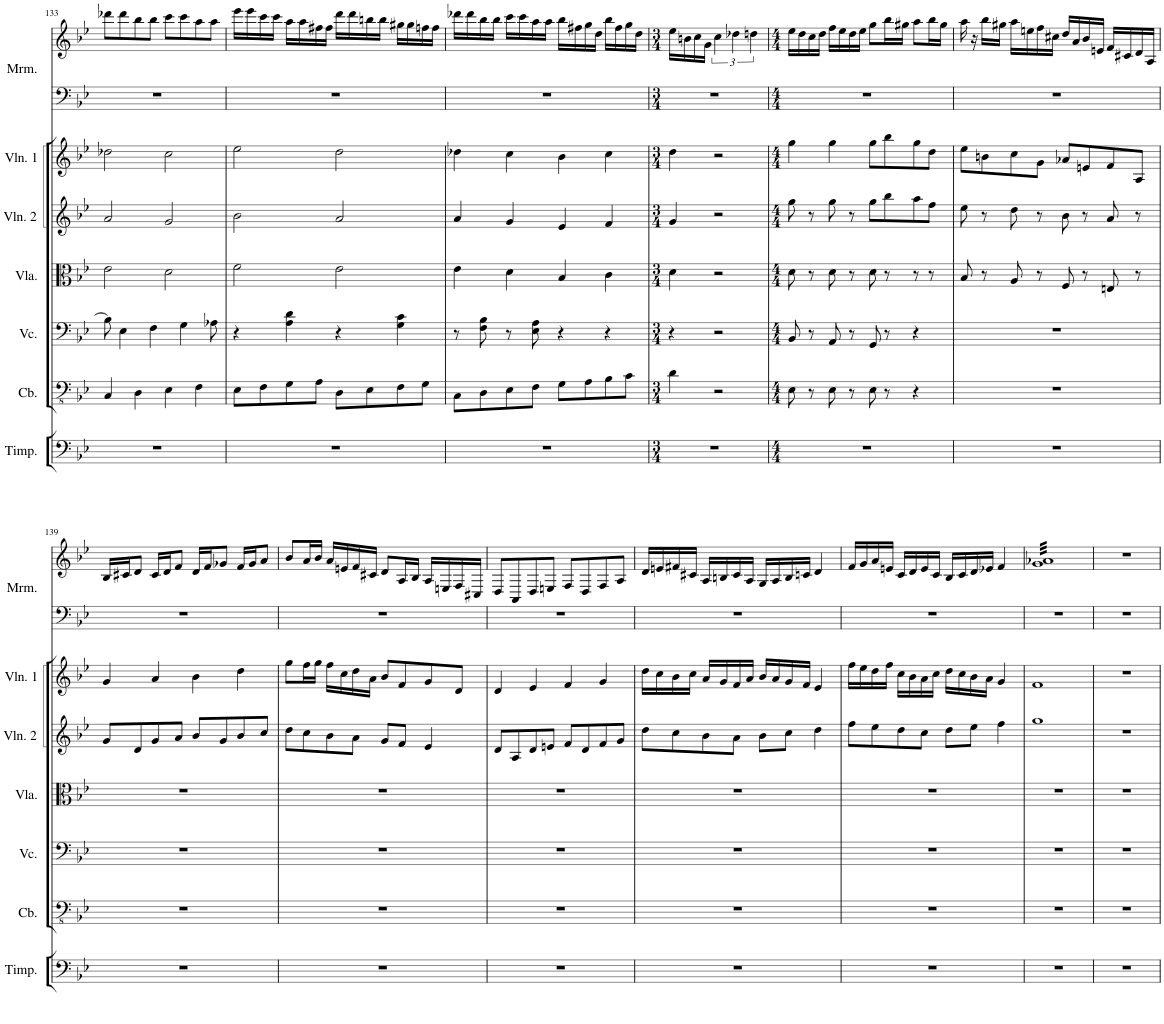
**kern	**kern	**kern	**kern	**kern	**kern
*part6	*part5	*part4	*part3	*part2	*part1
*staff6	*staff5	*staff4	*staff3	*staff2	*staff1
*I"Contrabass	*I"Violoncello	*I"Viola	*I"Violin 2	*I"Violin 1	*I"Marimba
*I'Cb.	*I'Vc.	*I'Vla.	*I'Vln. 2	*I'Vln. 1	*I'Mrm.
!!LO:PB:g=z
*clefFv4	*clefF4	*clefC3	*clefG2	*clefG2	*clefG2
*ITrd7c12	*	*	*	*	*
*k[b-e-]	*k[b-e-]	*k[b-e-]	*k[b-e-]	*k[b-e-]	*k[b-e-]
*M4/4	*M4/4	*M4/4	*M4/4	*M4/4	*M4/4
=133	=133	=133	=133	=133	=133
4CC/	8B-\]	2e-\	2a/	2dd-X\	8ddd-X\L
.	4E-\	.	.	.	8ddd-\
4DD\	.	.	.	.	8bb-\
.	4F\	.	.	.	8bb-\J
4EE-\	.	2d\	2g/	2cc\	8ccc\L
.	4G\	.	.	.	8ccc\
4FF\	.	.	.	.	8aa\
.	8A-X\	.	.	.	8aa\J
=134	=134	=134	=134	=134	=134
8EE-\L	4r	2f\	2b-\	2ee-\	16eee-\LL
.	.	.	.	.	16eee-\
8FF\	.	.	.	.	16ccc\
.	.	.	.	.	16ccc\JJ
8GG\	4A\ 4d\	.	.	.	16aa\LL
.	.	.	.	.	16aa\
8AA\J	.	.	.	.	16ff#X\
.	.	.	.	.	16ff#\JJ
8DD\L	4r	2e-\	2a/	2dd\	16ddd\LL
.	.	.	.	.	16ddd\
8EE-\	.	.	.	.	16bbn\
.	.	.	.	.	16bb\JJ
8FF\	4G\ 4c\	.	.	.	16gg#X\LL
.	.	.	.	.	16gg#\
8GG\J	.	.	.	.	16ffn\
.	.	.	.	.	16ff\JJ
=135	=135	=135	=135	=135	=135
8CC\L	8r	4e-\	4a/	4dd-X\	16ddd-X\LL
.	.	.	.	.	16ddd-\
8DD\	8F\ 8B-\	.	.	.	16bb-\
.	.	.	.	.	16bb-\JJ
8EE-\	8r	4d\	4g/	4cc\	16ccc\LL
.	.	.	.	.	16ccc\
8FF\J	8E-\ 8A\	.	.	.	16aa\
.	.	.	.	.	16aa\JJ
8GG\L	4r	4B-/	4e-/	4b-\	16bb-\LL
.	.	.	.	.	16ff#X\
8AA\	.	.	.	.	16gg\
.	.	.	.	.	16dd\JJ
8BB-\	4r	4c\	4f/	4cc\	16bb-\LL
.	.	.	.	.	16ff#\
8C\J	.	.	.	.	16gg\
.	.	.	.	.	16dd\JJ
=136	=136	=136	=136	=136	=136
*M3/4	*M3/4	*M3/4	*M3/4	*M3/4	*M3/4
4D\	4r	4d\	4g/	4dd\	16ee-\LL
.	.	.	.	.	16bn\
.	.	.	.	.	16cc\
.	.	.	.	.	16g\JJ
2r	2r	2r	2r	2r	6cc\
.	.	.	.	.	6dd-X\
.	.	.	.	.	6ddn\
=137	=137	=137	=137	=137	=137
*M4/4	*M4/4	*M4/4	*M4/4	*M4/4	*M4/4
8EE-\	8BB-/	8d\	8gg\	4gg\	16ee-\LL
.	.	.	.	.	16dd\
8r	8r	8r	8r	.	16cc\
.	.	.	.	.	16dd\JJ
8EE-\	8AA/	8d\	8gg\	4gg\	16ff\LL
.	.	.	.	.	16ee-\
8r	8r	8r	8r	.	16dd\
.	.	.	.	.	16ee-\JJ
8EE-\	8GG/	8d\	8gg\L	8gg\L	8gg\L
8r	8r	8r	8bb-\	8bb-\	16bb-\L
.	.	.	.	.	16gg#X\JJ
4r	4r	8r	8aa\	8gg\	8aa\L
.	.	8r	8ff\J	8dd\J	16bb-\L
.	.	.	.	.	16gg#\JJ
=138	=138	=138	=138	=138	=138
1r	1r	8B-/	8ee-\	8ee-\L	16aa\
.	.	.	.	.	16r
.	.	8r	8r	8bn\	16bb-\LL
.	.	.	.	.	16gg#X\JJ
.	.	8A/	8dd\	8cc\	16aa\LL
.	.	.	.	.	16een\
.	.	8r	8r	8g\J	16ff\
.	.	.	.	.	16cc#X\JJ
.	.	8F/	8b-\	8a-X/L	16dd/LL
.	.	.	.	.	16a/
.	.	8r	8r	8en/	16b-/
.	.	.	.	.	16en/JJ
.	.	8En/	8a/	8f/	16f/LL
.	.	.	.	.	16c#X/
.	.	8r	8r	8A/J	16d/
.	.	.	.	.	16A/JJ
!!LO:LB:g=z
=139	=139	=139	=139	=139	=139
1r	1r	1r	8g/L	4g/	16B-/LL
.	.	.	.	.	16c#X/J
.	.	.	8d/	.	8d/J
.	.	.	8g/	4a/	16c#/LL
.	.	.	.	.	16d/J
.	.	.	8a/J	.	8f/J
.	.	.	8b-/L	4b-\	16d/LL
.	.	.	.	.	16f/J
.	.	.	8g/	.	8g-X/J
.	.	.	8b-/	4dd\	16f/LL
.	.	.	.	.	16g-/J
.	.	.	8cc/J	.	8a/J
=140	=140	=140	=140	=140	=140
1r	1r	1r	8dd\L	8gg\L	8b-/L
.	.	.	8cc\	16ff\L	16a/L
.	.	.	.	16gg\JJ	16b-/JJ
.	.	.	8b-\	16ff\LL	16a/LL
.	.	.	.	16cc\	16en/
.	.	.	8a\J	16dd\	16f/
.	.	.	.	16a\JJ	16c#X/JJ
.	.	.	8g/L	8b-/L	8d/L
.	.	.	8f/J	8f/	16A/L
.	.	.	.	.	16B-/JJ
.	.	.	4e-/	8g/	16A/LL
.	.	.	.	.	16En/
.	.	.	.	8d/J	16F/
.	.	.	.	.	16C#X/JJ
=141	=141	=141	=141	=141	=141
1r	1r	1r	8d/L	4d/	8D/L
.	.	.	8A/	.	8AA/
.	.	.	8d/	4e-/	8D/
.	.	.	8en/J	.	8En/J
.	.	.	8f/L	4f/	8F/L
.	.	.	8d/	.	8D/
.	.	.	8f/	4g/	8F/
.	.	.	8g/J	.	8A/J
=142	=142	=142	=142	=142	=142
1r	1r	1r	8dd\L	16dd\LL	16d/LL
.	.	.	.	16cc\	16en/
.	.	.	8cc\	16b-\	16f#X/
.	.	.	.	16cc\JJ	16c#X/JJ
.	.	.	8b-\	16a/LL	16A/LL
.	.	.	.	16g/	16Bn/
.	.	.	8a\J	16f/	16c#/
.	.	.	.	16a/JJ	16A/JJ
.	.	.	8b-\L	16b-/LL	16G/LL
.	.	.	.	16a/	16A/
.	.	.	8cc\J	16g/	16B/
.	.	.	.	16f/JJ	16cn/JJ
.	.	.	4dd\	4e-/	4d/
=143	=143	=143	=143	=143	=143
1r	1r	1r	8ff\L	16ff\LL	16f/LL
.	.	.	.	16ee-\	16g/
.	.	.	8ee-\	16dd\	16a/
.	.	.	.	16ff\JJ	16en/JJ
.	.	.	8dd\	16cc\LL	16c/LL
.	.	.	.	16b-\	16d/
.	.	.	8cc\J	16a\	16e/
.	.	.	.	16cc\JJ	16c/JJ
.	.	.	8dd\L	16dd\LL	16B-/LL
.	.	.	.	16cc\	16c/
.	.	.	8ee-\J	16b-\	16d/
.	.	.	.	16a\JJ	16e-X/JJ
.	.	.	4ff\	4g/	4f/
=144	=144	=144	=144	=144	=144
*	*	*	*	*	*tremolo
1r	1r	1r	1gg	1f	32g 32a-XLLL
.	.	.	.	.	32g 32a-X
.	.	.	.	.	32g 32a-X
.	.	.	.	.	32g 32a-X
.	.	.	.	.	32g 32a-X
.	.	.	.	.	32g 32a-X
.	.	.	.	.	32g 32a-X
.	.	.	.	.	32g 32a-X
.	.	.	.	.	32g 32a-X
.	.	.	.	.	32g 32a-X
.	.	.	.	.	32g 32a-X
.	.	.	.	.	32g 32a-X
.	.	.	.	.	32g 32a-X
.	.	.	.	.	32g 32a-X
.	.	.	.	.	32g 32a-X
.	.	.	.	.	32g 32a-X
.	.	.	.	.	32g 32a-X
.	.	.	.	.	32g 32a-X
.	.	.	.	.	32g 32a-X
.	.	.	.	.	32g 32a-X
.	.	.	.	.	32g 32a-X
.	.	.	.	.	32g 32a-X
.	.	.	.	.	32g 32a-X
.	.	.	.	.	32g 32a-X
.	.	.	.	.	32g 32a-X
.	.	.	.	.	32g 32a-X
.	.	.	.	.	32g 32a-X
.	.	.	.	.	32g 32a-X
.	.	.	.	.	32g 32a-X
.	.	.	.	.	32g 32a-X
.	.	.	.	.	32g 32a-X
.	.	.	.	.	32g 32a-XJJJ
*	*	*	*	*	*Xtremolo
=145	=145	=145	=145	=145	=145
1r	1r	1r	1r	1r	1r
=	=	=	=	=	=
*-	*-	*-	*-	*-	*-
